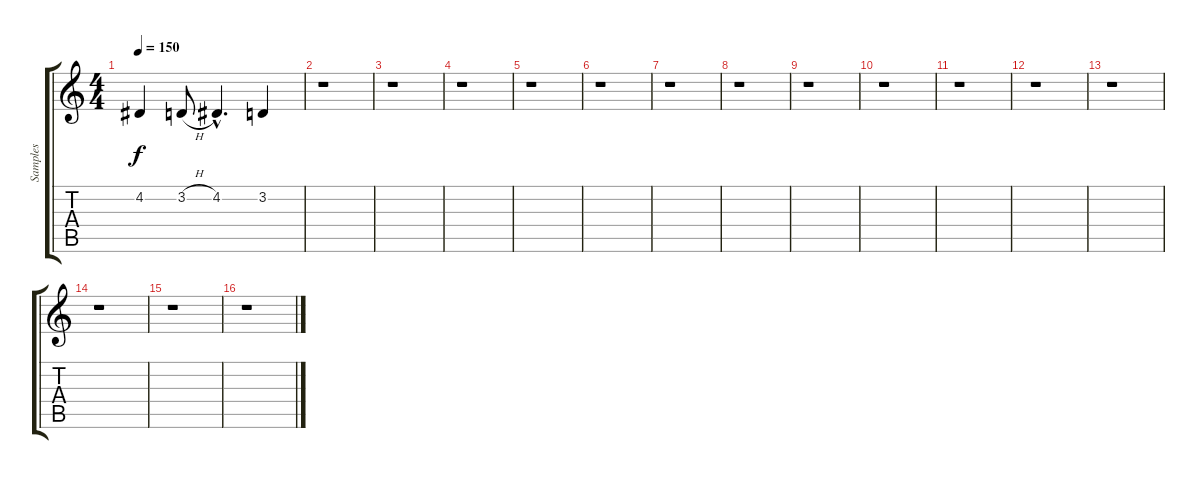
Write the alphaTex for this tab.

\track ("Samples" "Samples") {instrument synthbrass2}
\staff {score tabs}
\tuning (E4 B3 G3 D3 A2 D2) {hide}
\ts (4 4)
\tempo 150
\clef g2
\ks c
4.2{t}.4{dy f} 3.2{h}.8 4.2{hac}.4{d} 3.2.4 |
\section ("" "")
r.1 |
r.1 |
r.1 |
r.1 |
r.1 |
r.1 |
r.1 |
r.1 |
\section ("" "")
r.1 |
r.1 |
r.1 |
r.1 |
r.1 |
r.1 |
r.1
